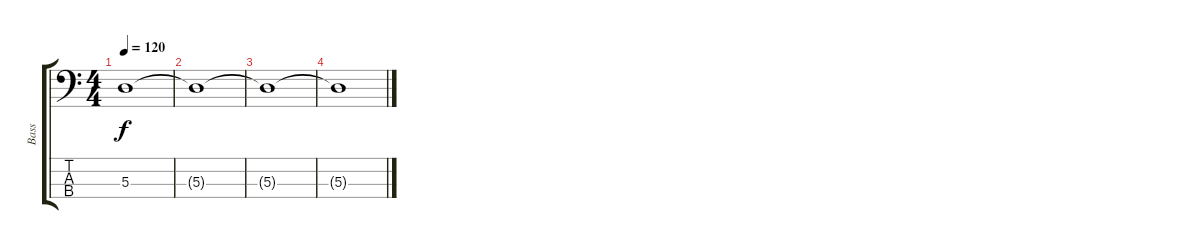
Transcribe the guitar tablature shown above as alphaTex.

\track ("Bass" "Bass") {instrument electricbasspick}
\staff {score tabs}
\tuning (G2 D2 A1 E1) {hide}
\ts (4 4)
\tempo 120
\clef f4
\ks c
5.3{t}.1{dy f} |
5.3{t}.1 |
5.3{t}.1 |
5.3{t}.1
